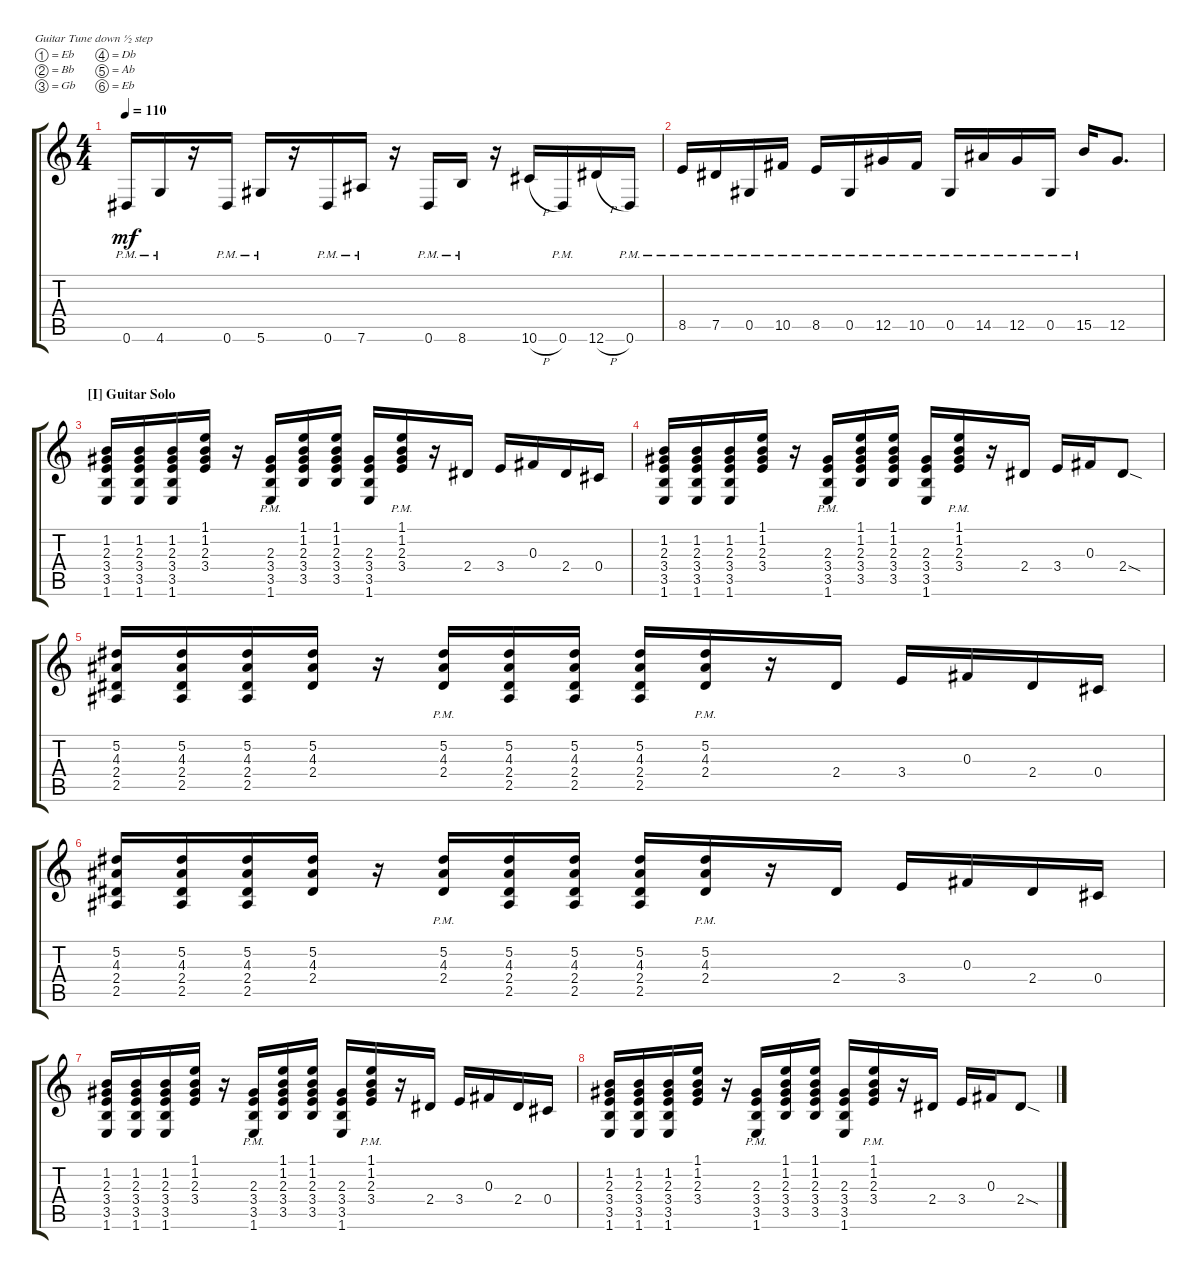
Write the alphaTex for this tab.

\defaultSystemsLayout 4
\bracketExtendMode groupsimilarinstruments
\singleTrackTrackNamePolicy hidden
\multiTrackTrackNamePolicy hidden
\firstSystemTrackNameOrientation horizontal
\otherSystemsTrackNameOrientation horizontal
\track ("Владимир Холстинин" "E-Gt") {instrument distortionguitar}
\staff {score tabs}
\tuning (Eb4 Bb3 Gb3 Db3 Ab2 Eb2)
\ts (4 4)
\tempo 110
\clef g2
\scale
1.03909
\ks c
0.6{pm}.16{dy mf} 4.6{pm}.16 r.16 0.6{pm}.16 5.6{pm}.16 r.16 0.6{pm}.16 7.6{pm}.16 r.16 0.6{pm}.16 8.6{pm}.16 r.16 10.6{h}.16 0.6{pm}.16 12.6{h}.16 0.6{pm}.16 |
\scale
0.960908 8.5{pm}.16 7.5{pm}.16 0.5{pm}.16 10.5{pm}.16 8.5{pm}.16 0.5{pm}.16 12.5{pm}.16 10.5{pm}.16 0.5{pm}.16 14.5{pm}.16 12.5{pm}.16 0.5{pm}.16 15.5{pm}.16 12.5.8{d} |
\section ("I" "Guitar Solo")
\scale
1.03909 (1.6 3.5 3.4 2.3 1.2).16 (1.6 3.5 3.4 2.3 1.2).16 (1.6 3.5 3.4 2.3 1.2).16 (1.1 1.2 2.3 3.4).16 r.16 (1.6{pm} 3.5{pm} 3.4{pm} 2.3{pm}).16 (3.5 3.4 2.3 1.2 1.1).16 (3.5 3.4 2.3 1.2 1.1).16 (1.6 3.5 3.4 2.3).16 (1.1{pm} 1.2{pm} 2.3{pm} 3.4{pm}).16 r.16 2.4.16 3.4.16 0.3.16 2.4.16 0.4.16 |
\scale
0.960908 (1.6 3.5 3.4 2.3 1.2).16 (1.6 3.5 3.4 2.3 1.2).16 (1.6 3.5 3.4 2.3 1.2).16 (1.1 1.2 2.3 3.4).16 r.16 (1.6{pm} 3.5{pm} 3.4{pm} 2.3{pm}).16 (3.5 3.4 2.3 1.2 1.1).16 (3.5 3.4 2.3 1.2 1.1).16 (1.6 3.5 3.4 2.3).16 (1.1{pm} 1.2{pm} 2.3{pm} 3.4{pm}).16 r.16 2.4.16 3.4.16 0.3.16 2.4{sod}.8 |
\scale
1.03909 (2.5 5.2 4.3 2.4).16 (2.5 5.2 4.3 2.4).16 (2.5 5.2 4.3 2.4).16 (5.2 4.3 2.4).16 r.16 (2.4{pm} 4.3{pm} 5.2{pm}).16 (2.5 2.4 4.3 5.2).16 (2.5 2.4 5.2 4.3).16 (2.4 4.3 5.2 2.5).16 (2.4{pm} 4.3{pm} 5.2{pm}).16 r.16 2.4.16 3.4.16 0.3.16 2.4.16 0.4.16 |
\scale
0.960908 (2.5 5.2 4.3 2.4).16 (2.5 5.2 4.3 2.4).16 (2.5 5.2 4.3 2.4).16 (5.2 4.3 2.4).16 r.16 (2.4{pm} 4.3{pm} 5.2{pm}).16 (2.5 2.4 4.3 5.2).16 (2.5 2.4 5.2 4.3).16 (2.4 4.3 5.2 2.5).16 (2.4{pm} 4.3{pm} 5.2{pm}).16 r.16 2.4.16 3.4.16 0.3.16 2.4.16 0.4.16 |
\scale
1.03909 (1.6 3.5 3.4 2.3 1.2).16 (1.6 3.5 3.4 2.3 1.2).16 (1.6 3.5 3.4 2.3 1.2).16 (1.1 1.2 2.3 3.4).16 r.16 (1.6{pm} 3.5{pm} 3.4{pm} 2.3{pm}).16 (3.5 3.4 2.3 1.2 1.1).16 (3.5 3.4 2.3 1.2 1.1).16 (1.6 3.5 3.4 2.3).16 (1.1{pm} 1.2{pm} 2.3{pm} 3.4{pm}).16 r.16 2.4.16 3.4.16 0.3.16 2.4.16 0.4.16 |
\scale
0.960908 (1.6 3.5 3.4 2.3 1.2).16 (1.6 3.5 3.4 2.3 1.2).16 (1.6 3.5 3.4 2.3 1.2).16 (1.1 1.2 2.3 3.4).16 r.16 (1.6{pm} 3.5{pm} 3.4{pm} 2.3{pm}).16 (3.5 3.4 2.3 1.2 1.1).16 (3.5 3.4 2.3 1.2 1.1).16 (1.6 3.5 3.4 2.3).16 (1.1{pm} 1.2{pm} 2.3{pm} 3.4{pm}).16 r.16 2.4.16 3.4.16 0.3.16 2.4{sod}.8
